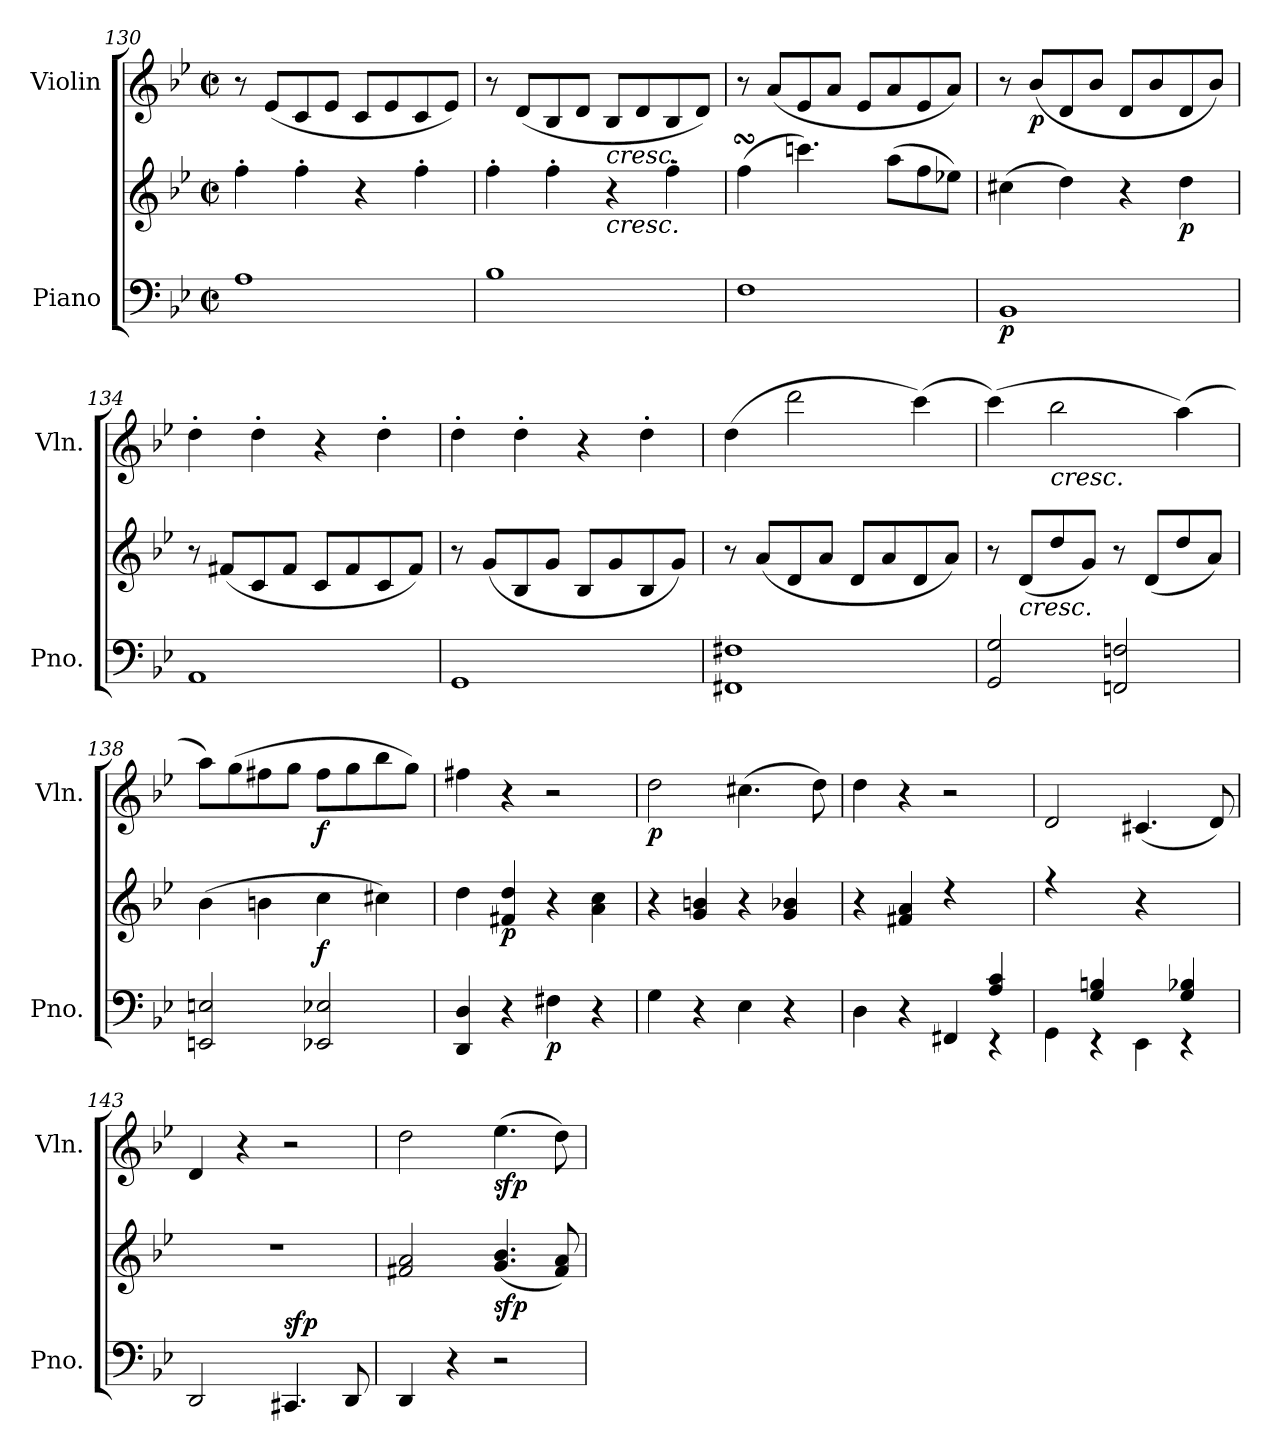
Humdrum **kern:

**kern	**kern	**dynam	**kern	**dynam
*part2	*part2	*part2	*part1	*part1
*staff3	*staff2	*staff2/3	*staff1	*staff1
*I"Piano	*	*	*I"Violin	*
*I'Pno.	*	*	*I'Vln.	*
!!LO:LB:g=z
*clefF4	*clefG2	*	*clefG2	*
*k[b-e-]	*k[b-e-]	*	*k[b-e-]	*
*M2/2	*M2/2	*	*M2/2	*
*met(c|)	*met(c|)	*	*met(c|)	*
=130	=130	=130	=130	=130
1A	4ff'\	.	8r	.
.	.	.	(<8e-/L	.
.	4ff'\	.	8c/	.
.	.	.	8e-/J	.
.	4r	.	8c/L	.
.	.	.	8e-/	.
.	4ff'\	.	8c/	.
.	.	.	8e-/J)	.
=131	=131	=131	=131	=131
1B-	4ff'\	.	8r	.
.	.	.	(<8d/L	.
.	4ff'\	.	8B-/	.
.	.	.	8d/J	.
!	!	!	!LO:TX:b:i:t=cresc.	!
!	!LO:TX:b:i:t=cresc.	!	!	!
.	4r	.	8B-/L	.
.	.	.	8d/	.
.	4ff'\	.	8B-/	.
.	.	.	8d/J)	.
=132	=132	=132	=132	=132
1F	(>4ffsSSS\	.	8r	.
.	.	.	(<8a/L	.
.	4.cccn\)	.	8e-/	.
.	.	.	8a/J	.
.	.	.	8e-/L	.
.	(>8aa\L	.	8a/	.
.	8ff\	.	8e-/	.
.	8ee-X\J)	.	8a/J)	.
=133	=133	=133	=133	=133
!	!	!LO:DY:b=2	!	!
1BB-	(>4cc#X\	p	8r	.
!	!	!	!	!LO:DY:b
.	.	.	(<8b-/L	p
.	4dd\)	.	8d/	.
.	.	.	8b-/J	.
.	4r	.	8d/L	.
.	.	.	8b-/	.
!	!	!LO:DY:b	!	!
.	4dd\	p	8d/	.
.	.	.	8b-/J)	.
=134	=134	=134	=134	=134
1AA	8r	.	4dd'\	.
.	(<8f#X/L	.	.	.
.	8c/	.	4dd'\	.
.	8f#/J	.	.	.
.	8c/L	.	4r	.
.	8f#/	.	.	.
.	8c/	.	4dd'\	.
.	8f#/J)	.	.	.
=135	=135	=135	=135	=135
1GG	8r	.	4dd'\	.
.	(<8g/L	.	.	.
.	8B-/	.	4dd'\	.
.	8g/J	.	.	.
.	8B-/L	.	4r	.
.	8g/	.	.	.
.	8B-/	.	4dd'\	.
.	8g/J)	.	.	.
=136	=136	=136	=136	=136
1FF#X 1F#X	8r	.	(>4dd\	.
.	(<8a/L	.	.	.
.	8d/	.	2ddd\	.
.	8a/J	.	.	.
.	8d/L	.	.	.
.	8a/	.	.	.
.	8d/	.	(>4ccc\)	.
.	8a/J)	.	.	.
!!LO:PB:g=z
=137	=137	=137	=137	=137
2GG/ 2G/	8r	.	(>4ccc\)	.
!	!LO:TX:b:i:t=cresc.	!	!	!
.	(<8d/L	.	.	.
!	!	!	!LO:TX:b:i:t=cresc.	!
.	8dd/	.	2bb-\	.
.	8g/J)	.	.	.
2FFn/ 2Fn/	8r	.	.	.
.	(<8d/L	.	.	.
.	8dd/	.	(>4aa\)	.
.	8a/J)	.	.	.
=138	=138	=138	=138	=138
2EEn/ 2En/	(>4b-\	.	8aa\L)	.
.	.	.	(>8gg\	.
.	4bn\	.	8ff#X\	.
.	.	.	8gg\J	.
!	!	!LO:DY:b	!	!LO:DY:b
2EE-X/ 2E-X/	4cc\	f	8ff#\L	f
.	.	.	8gg\	.
.	4cc#X\)	.	8bb-\	.
.	.	.	8gg\J)	.
=139	=139	=139	=139	=139
4DD/ 4D/	4dd\	.	4ff#X\	.
!	!	!LO:DY:b	!	!
4r	4f#X/ 4dd/	p	4r	.
!	!	!LO:DY:b=2	!	!
4F#X\	4r	p	2r	.
4r	4a\ 4cc\	.	.	.
=140	=140	=140	=140	=140
!	!	!	!	!LO:DY:b
4G\	4r	.	2dd\	p
4r	4g/ 4bn/	.	.	.
4E-\	4r	.	(>4.cc#X\	.
4r	4g/ 4b-X/	.	.	.
.	.	.	8dd\)	.
=141	=141	=141	=141	=141
*^	*	*	*	*
2.ryy	4D\	4r	.	4dd\	.
.	4r	4f#X/ 4a/	.	4r	.
.	4FF#X/	4rdd	.	2r	.
4A/ 4c/	4rEE	4ryy	.	.	.
=142	=142	=142	=142	=142	=142
4ryy	4GG\	4rff	.	2d/	.
4G/ 4Bn/	4rEE	4ryy	.	.	.
4ryy	4EE-\	4r	.	(<4.c#X/	.
4G/ 4B-X/	4rEE	4ryy	.	.	.
.	.	.	.	8d/)	.
*v	*v	*	*	*	*
=143	=143	=143	=143	=143
2DD/	1r	.	4d/	.
.	.	.	4r	.
!	!	!LO:DY:a=2	!	!
4.CC#X/	.	sfp	2r	.
8DD/	.	.	.	.
=144	=144	=144	=144	=144
4DD/	2f#X/ 2a/	.	2dd\	.
4r	.	.	.	.
!	!	!LO:DY:b	!	!LO:DY:b
2r	(<4.g/ 4.b-/	sfp	(>4.ee-\	sfp
.	8f#/ 8a/)	.	8dd\)	.
=	=	=	=	=
*-	*-	*-	*-	*-
